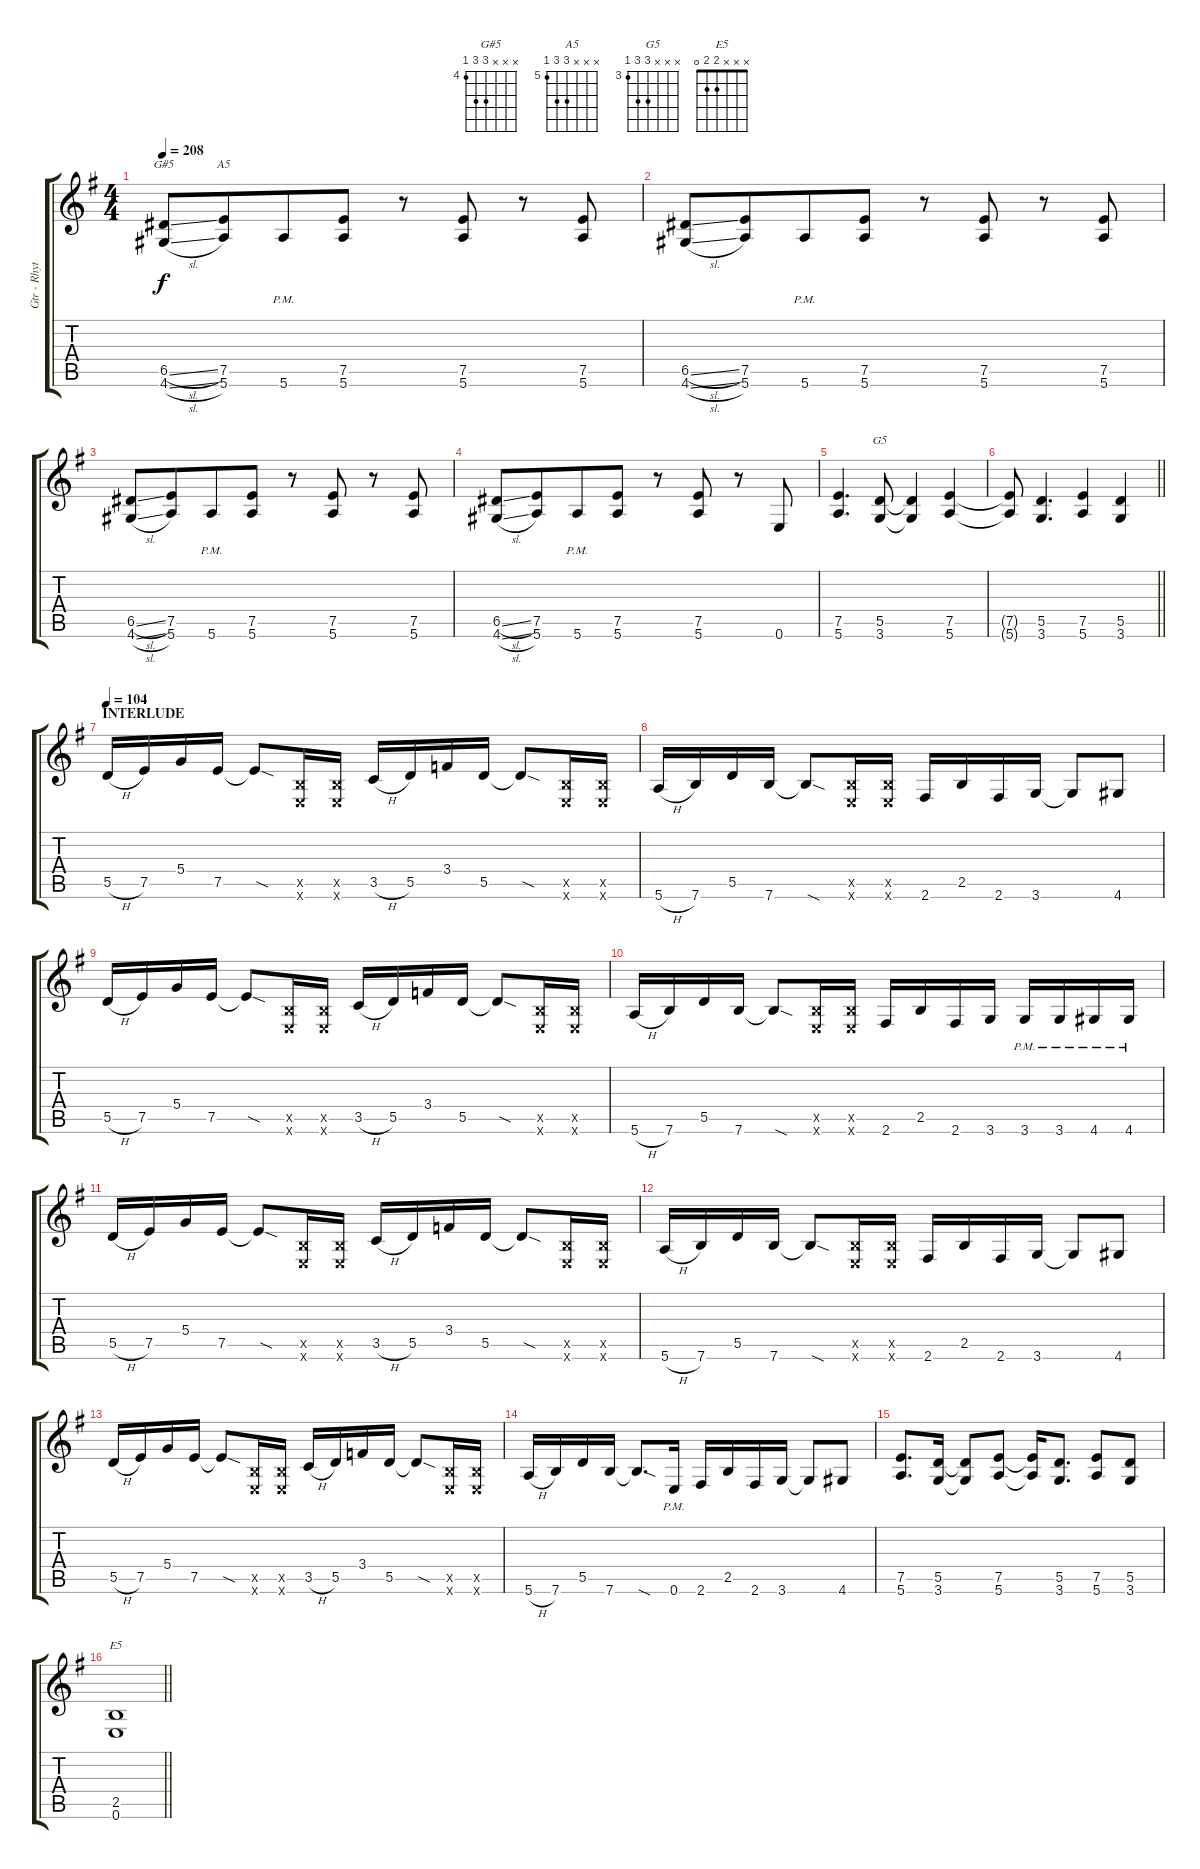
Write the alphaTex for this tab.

\track ("Gtr - Rhythm 1" "Gtr - Rhyt") {instrument overdrivenguitar}
\staff {score tabs}
\tuning (E4 B3 G3 D3 A2 E2) {hide}
\chord ("G#5" x x x 6 6 4) {firstfret 4}
\chord ("A5" x x x 7 7 5) {firstfret 5}
\chord ("G5" x x x 5 5 3) {firstfret 3}
\chord ("E5" x x x 2 2 0)
\ts (4 4)
\tempo 208
\clef g2
\ks eminor
(6.5{sl} 4.6{sl}).8{ch "G#5" dy f} (7.5 5.6).8{ch "A5" beam merge} 5.6{pm}.8 (7.5 5.6).8 r.8 (7.5 5.6).8 r.8 (7.5 5.6).8 |
(6.5{sl} 4.6{sl}).8 (7.5 5.6).8{beam merge} 5.6{pm}.8 (7.5 5.6).8 r.8 (7.5 5.6).8 r.8 (7.5 5.6).8 |
(6.5{sl} 4.6{sl}).8 (7.5 5.6).8{beam merge} 5.6{pm}.8 (7.5 5.6).8 r.8 (7.5 5.6).8 r.8 (7.5 5.6).8 |
(6.5{sl} 4.6{sl}).8 (7.5 5.6).8{beam merge} 5.6{pm}.8 (7.5 5.6).8 r.8 (7.5 5.6).8 r.8 0.6.8 |
(7.5 5.6).4{d} (5.5 3.6).8{ch "G5"} (5.5{t} 3.6{t}).4 (7.5 5.6).4 |
\barLineRight lightlight
(7.5{t} 5.6{t}).8 (5.5 3.6).4{d} (7.5 5.6).4 (5.5 3.6).4 |
\section ("" "INTERLUDE")
\tempo 104
5.5{h}.16 7.5.16{beam merge} 5.4.16 7.5.16 7.5{sod t}.8{beam merge} (2.5{x} 0.6{x}).16 (2.5{x} 0.6{x}).16 3.5{h}.16 5.5.16{beam merge} 3.4.16 5.5.16 5.5{sod t}.8{beam merge} (2.5{x} 0.6{x}).16 (2.5{x} 0.6{x}).16 |
5.6{h}.16 7.6.16{beam merge} 5.5.16 7.6.16 7.6{sod t}.8{beam merge} (2.5{x} 0.6{x}).16 (2.5{x} 0.6{x}).16 2.6.16 2.5.16{beam merge} 2.6.16 3.6.16 3.6{t}.8 4.6.8 |
5.5{h}.16 7.5.16{beam merge} 5.4.16 7.5.16 7.5{sod t}.8{beam merge} (2.5{x} 0.6{x}).16 (2.5{x} 0.6{x}).16 3.5{h}.16 5.5.16{beam merge} 3.4.16 5.5.16 5.5{sod t}.8{beam merge} (2.5{x} 0.6{x}).16 (2.5{x} 0.6{x}).16 |
5.6{h}.16 7.6.16{beam merge} 5.5.16 7.6.16 7.6{sod t}.8{beam merge} (2.5{x} 0.6{x}).16 (2.5{x} 0.6{x}).16 2.6.16 2.5.16{beam merge} 2.6.16 3.6.16 3.6{pm}.16 3.6{pm}.16{beam merge} 4.6{pm}.16 4.6{pm}.16 |
5.5{h}.16 7.5.16{beam merge} 5.4.16 7.5.16 7.5{sod t}.8{beam merge} (2.5{x} 0.6{x}).16 (2.5{x} 0.6{x}).16 3.5{h}.16 5.5.16{beam merge} 3.4.16 5.5.16 5.5{sod t}.8{beam merge} (2.5{x} 0.6{x}).16 (2.5{x} 0.6{x}).16 |
5.6{h}.16 7.6.16{beam merge} 5.5.16 7.6.16 7.6{sod t}.8{beam merge} (2.5{x} 0.6{x}).16 (2.5{x} 0.6{x}).16 2.6.16 2.5.16{beam merge} 2.6.16 3.6.16 3.6{t}.8 4.6.8 |
5.5{h}.16 7.5.16{beam merge} 5.4.16 7.5.16 7.5{sod t}.8{beam merge} (2.5{x} 0.6{x}).16 (2.5{x} 0.6{x}).16 3.5{h}.16 5.5.16{beam merge} 3.4.16 5.5.16 5.5{sod t}.8{beam merge} (2.5{x} 0.6{x}).16 (2.5{x} 0.6{x}).16 |
5.6{h}.16 7.6.16{beam merge} 5.5.16 7.6.16 7.6{sod t}.8{d} 0.6{pm}.16 2.6.16 2.5.16{beam merge} 2.6.16 3.6.16 3.6{t}.8 4.6.8 |
(7.5 5.6).8{d} (5.5 3.6).16 (5.5{t} 3.6{t}).8 (7.5 5.6).8 (7.5{t} 5.6{t}).16 (5.5 3.6).8{d} (7.5 5.6).8 (5.5 3.6).8 |
\barLineRight lightlight
(2.5 0.6).1{ch "E5"}
